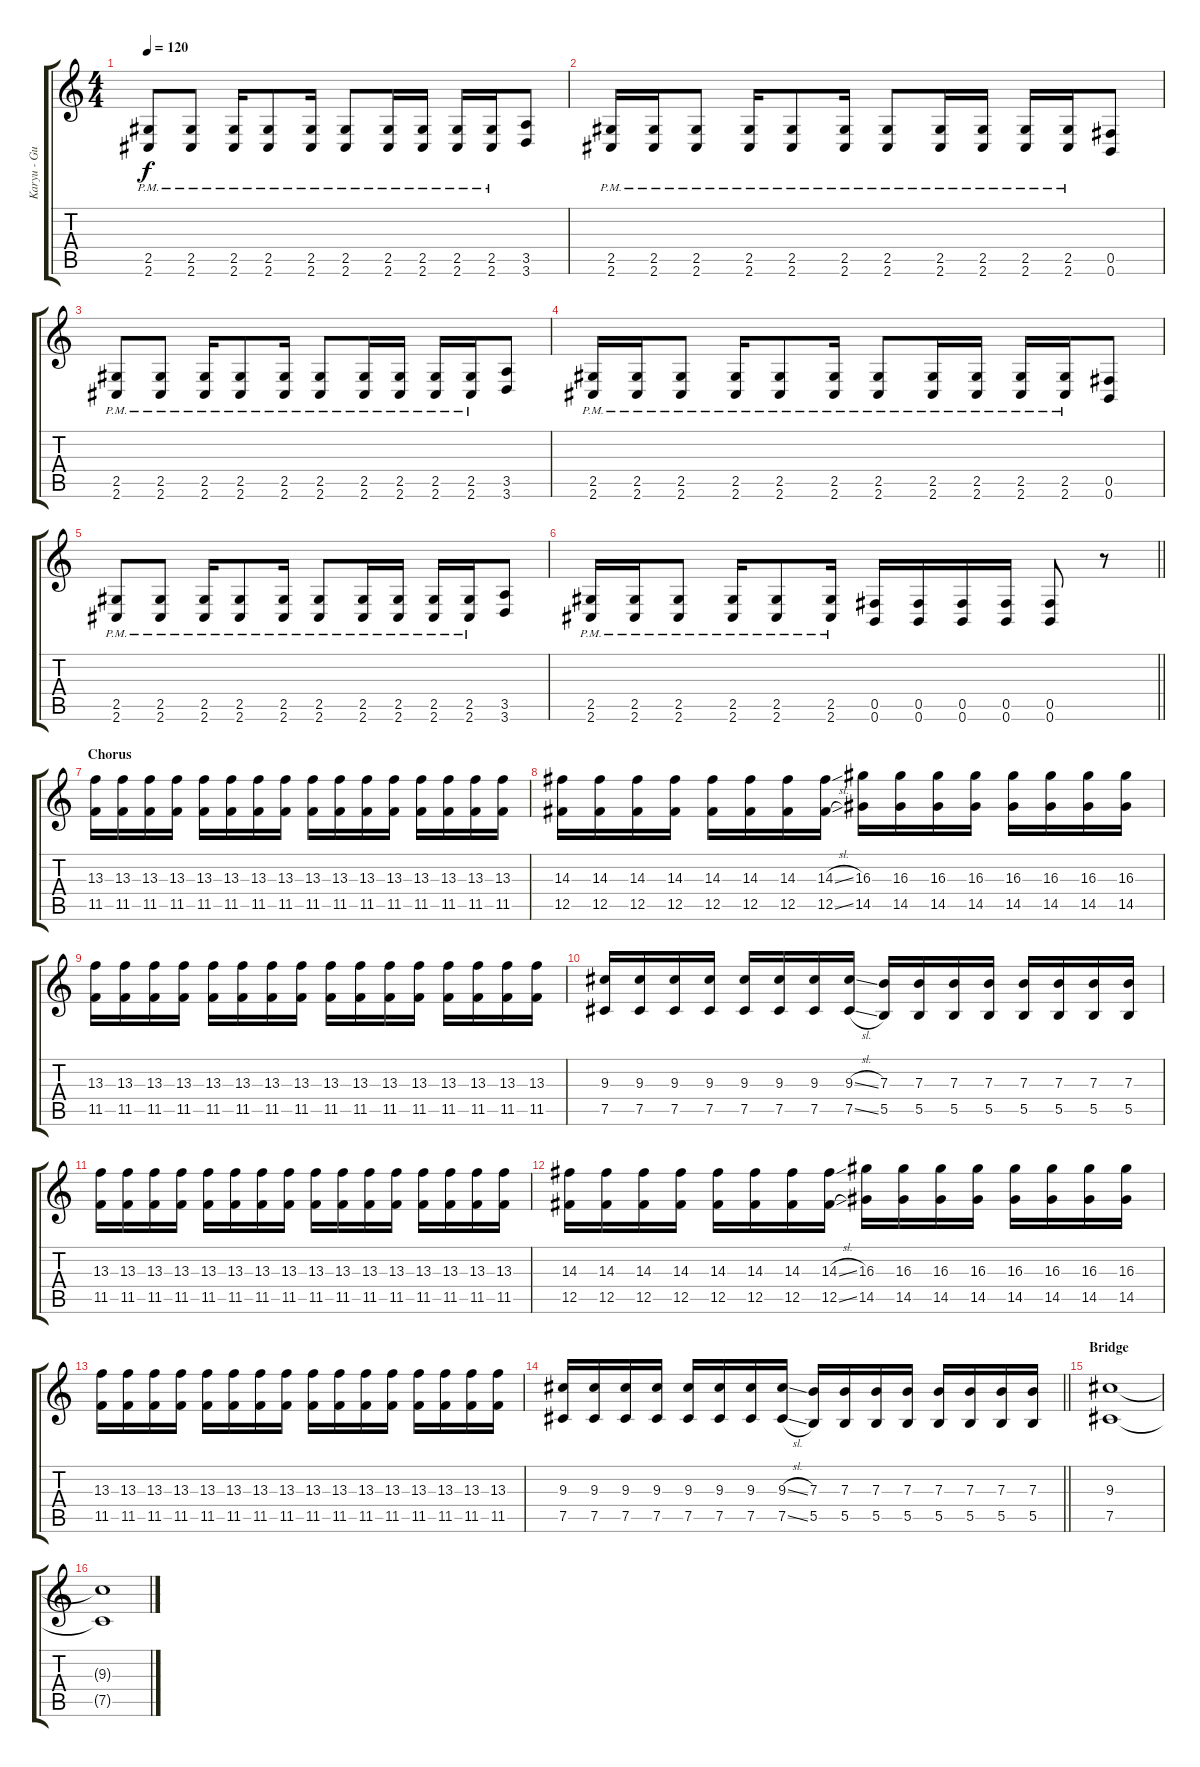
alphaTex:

\track ("Karyu - Guitar 1" "Karyu - Gu") {instrument overdrivenguitar}
\staff {score tabs}
\tuning (Db4 Ab3 E3 B2 Gb2 B1) {hide}
\ts (4 4)
\tempo 120
\clef g2
\ks c
(2.5{pm} 2.6{pm}).8{dy f} (2.5{pm} 2.6{pm}).8 (2.5{pm} 2.6{pm}).16 (2.5{pm} 2.6{pm}).8 (2.5{pm} 2.6{pm}).16 (2.5{pm} 2.6{pm}).8 (2.5{pm} 2.6{pm}).16 (2.5{pm} 2.6{pm}).16 (2.5{pm} 2.6{pm}).16 (2.5{pm} 2.6{pm}).16 (3.5 3.6).8 |
(2.5{pm} 2.6{pm}).16 (2.5{pm} 2.6{pm}).16 (2.5{pm} 2.6{pm}).8 (2.5{pm} 2.6{pm}).16 (2.5{pm} 2.6{pm}).8 (2.5{pm} 2.6{pm}).16 (2.5{pm} 2.6{pm}).8 (2.5{pm} 2.6{pm}).16 (2.5{pm} 2.6{pm}).16 (2.5{pm} 2.6{pm}).16 (2.5{pm} 2.6{pm}).16 (0.5 0.6).8 |
(2.5{pm} 2.6{pm}).8 (2.5{pm} 2.6{pm}).8 (2.5{pm} 2.6{pm}).16 (2.5{pm} 2.6{pm}).8 (2.5{pm} 2.6{pm}).16 (2.5{pm} 2.6{pm}).8 (2.5{pm} 2.6{pm}).16 (2.5{pm} 2.6{pm}).16 (2.5{pm} 2.6{pm}).16 (2.5{pm} 2.6{pm}).16 (3.5 3.6).8 |
(2.5{pm} 2.6{pm}).16 (2.5{pm} 2.6{pm}).16 (2.5{pm} 2.6{pm}).8 (2.5{pm} 2.6{pm}).16 (2.5{pm} 2.6{pm}).8 (2.5{pm} 2.6{pm}).16 (2.5{pm} 2.6{pm}).8 (2.5{pm} 2.6{pm}).16 (2.5{pm} 2.6{pm}).16 (2.5{pm} 2.6{pm}).16 (2.5{pm} 2.6{pm}).16 (0.5 0.6).8 |
(2.5{pm} 2.6{pm}).8 (2.5{pm} 2.6{pm}).8 (2.5{pm} 2.6{pm}).16 (2.5{pm} 2.6{pm}).8 (2.5{pm} 2.6{pm}).16 (2.5{pm} 2.6{pm}).8 (2.5{pm} 2.6{pm}).16 (2.5{pm} 2.6{pm}).16 (2.5{pm} 2.6{pm}).16 (2.5{pm} 2.6{pm}).16 (3.5 3.6).8 |
\barLineRight lightlight
(2.5{pm} 2.6{pm}).16 (2.5{pm} 2.6{pm}).16 (2.5{pm} 2.6{pm}).8 (2.5{pm} 2.6{pm}).16 (2.5{pm} 2.6{pm}).8 (2.5{pm} 2.6{pm}).16 (0.5 0.6).16 (0.5 0.6).16 (0.5 0.6).16 (0.5 0.6).16 (0.5 0.6).8 r.8 |
\section ("" "Chorus")
(13.3 11.5).16{instrument overdrivenguitar} (13.3 11.5).16 (13.3 11.5).16 (13.3 11.5).16 (13.3 11.5).16 (13.3 11.5).16 (13.3 11.5).16 (13.3 11.5).16 (13.3 11.5).16 (13.3 11.5).16 (13.3 11.5).16 (13.3 11.5).16 (13.3 11.5).16 (13.3 11.5).16 (13.3 11.5).16 (13.3 11.5).16 |
(14.3 12.5).16 (14.3 12.5).16 (14.3 12.5).16 (14.3 12.5).16 (14.3 12.5).16 (14.3 12.5).16 (14.3 12.5).16 (14.3{sl} 12.5{sl}).16 (16.3 14.5).16 (16.3 14.5).16 (16.3 14.5).16 (16.3 14.5).16 (16.3 14.5).16 (16.3 14.5).16 (16.3 14.5).16 (16.3 14.5).16 |
(13.3 11.5).16 (13.3 11.5).16 (13.3 11.5).16 (13.3 11.5).16 (13.3 11.5).16 (13.3 11.5).16 (13.3 11.5).16 (13.3 11.5).16 (13.3 11.5).16 (13.3 11.5).16 (13.3 11.5).16 (13.3 11.5).16 (13.3 11.5).16 (13.3 11.5).16 (13.3 11.5).16 (13.3 11.5).16 |
(9.3 7.5).16 (9.3 7.5).16 (9.3 7.5).16 (9.3 7.5).16 (9.3 7.5).16 (9.3 7.5).16 (9.3 7.5).16 (9.3{sl} 7.5{sl}).16 (7.3 5.5).16 (7.3 5.5).16 (7.3 5.5).16 (7.3 5.5).16 (7.3 5.5).16 (7.3 5.5).16 (7.3 5.5).16 (7.3 5.5).16 |
(13.3 11.5).16 (13.3 11.5).16 (13.3 11.5).16 (13.3 11.5).16 (13.3 11.5).16 (13.3 11.5).16 (13.3 11.5).16 (13.3 11.5).16 (13.3 11.5).16 (13.3 11.5).16 (13.3 11.5).16 (13.3 11.5).16 (13.3 11.5).16 (13.3 11.5).16 (13.3 11.5).16 (13.3 11.5).16 |
(14.3 12.5).16 (14.3 12.5).16 (14.3 12.5).16 (14.3 12.5).16 (14.3 12.5).16 (14.3 12.5).16 (14.3 12.5).16 (14.3{sl} 12.5{sl}).16 (16.3 14.5).16 (16.3 14.5).16 (16.3 14.5).16 (16.3 14.5).16 (16.3 14.5).16 (16.3 14.5).16 (16.3 14.5).16 (16.3 14.5).16 |
(13.3 11.5).16 (13.3 11.5).16 (13.3 11.5).16 (13.3 11.5).16 (13.3 11.5).16 (13.3 11.5).16 (13.3 11.5).16 (13.3 11.5).16 (13.3 11.5).16 (13.3 11.5).16 (13.3 11.5).16 (13.3 11.5).16 (13.3 11.5).16 (13.3 11.5).16 (13.3 11.5).16 (13.3 11.5).16 |
\barLineRight lightlight
(9.3 7.5).16 (9.3 7.5).16 (9.3 7.5).16 (9.3 7.5).16 (9.3 7.5).16 (9.3 7.5).16 (9.3 7.5).16 (9.3{sl} 7.5{sl}).16 (7.3 5.5).16 (7.3 5.5).16 (7.3 5.5).16 (7.3 5.5).16 (7.3 5.5).16 (7.3 5.5).16 (7.3 5.5).16 (7.3 5.5).16 |
\section ("" "Bridge")
(9.3 7.5).1 |
(9.3{t} 7.5{t}).1{volume 0}
